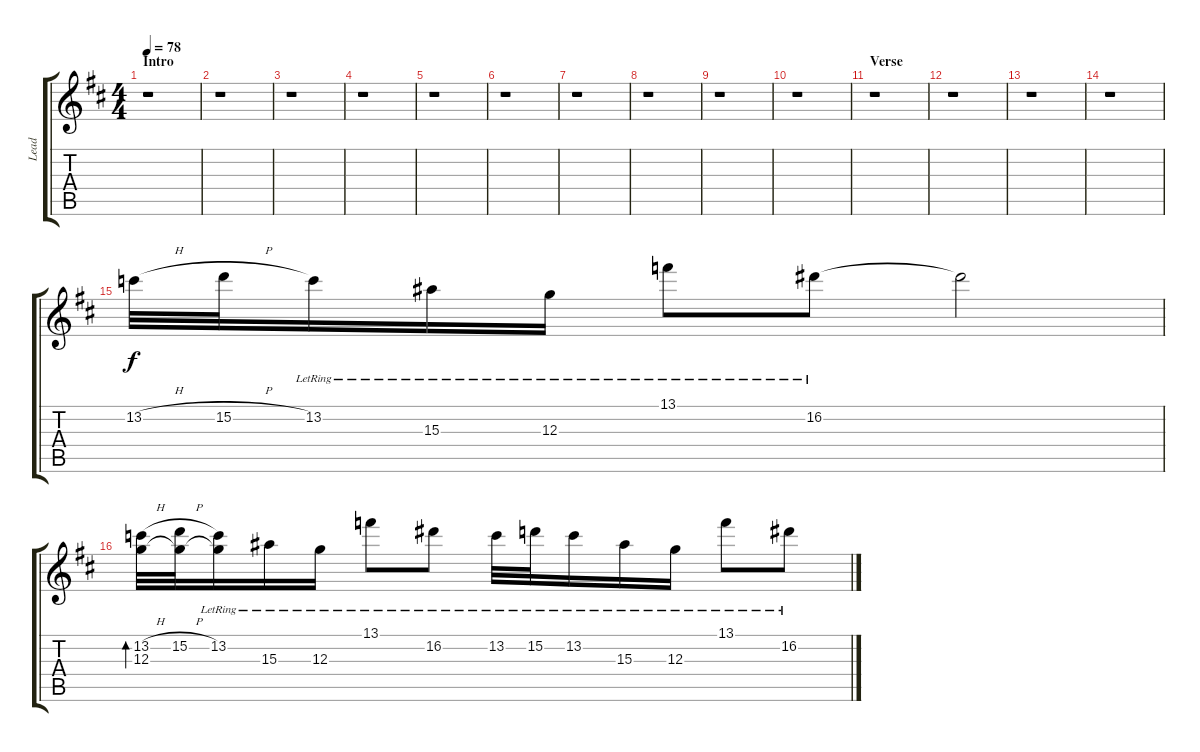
\track ("Lead" "Lead") {instrument distortionguitar}
\staff {score tabs}
\tuning (E4 B3 G3 D3 A2 D2) {hide}
\ts (4 4)
\section ("" "Intro")
\tempo 78
\clef g2
\ks d
r.1{dy f instrument electricguitarclean} |
r.1 |
r.1 |
r.1 |
r.1 |
r.1 |
r.1 |
r.1 |
r.1 |
r.1 |
\section ("" "Verse")
r.1 |
r.1 |
r.1 |
r.1 |
13.2{h}.32 15.2{h}.32 13.2{lr}.16 15.3{lr}.16 12.3{lr}.16 13.1{lr}.8 16.2{lr}.8 16.2{t}.2 |
(13.2{h} 12.3).32{bd 60} (15.2{h} 12.3{t}).32 (13.2{lr} 12.3{t}).16 15.3{lr}.16 12.3{lr}.16 13.1{lr}.8 16.2{lr}.8 13.2{lr}.32 15.2{lr}.32 13.2{lr}.16 15.3{lr}.16 12.3{lr}.16 13.1{lr}.8 16.2{lr}.8
